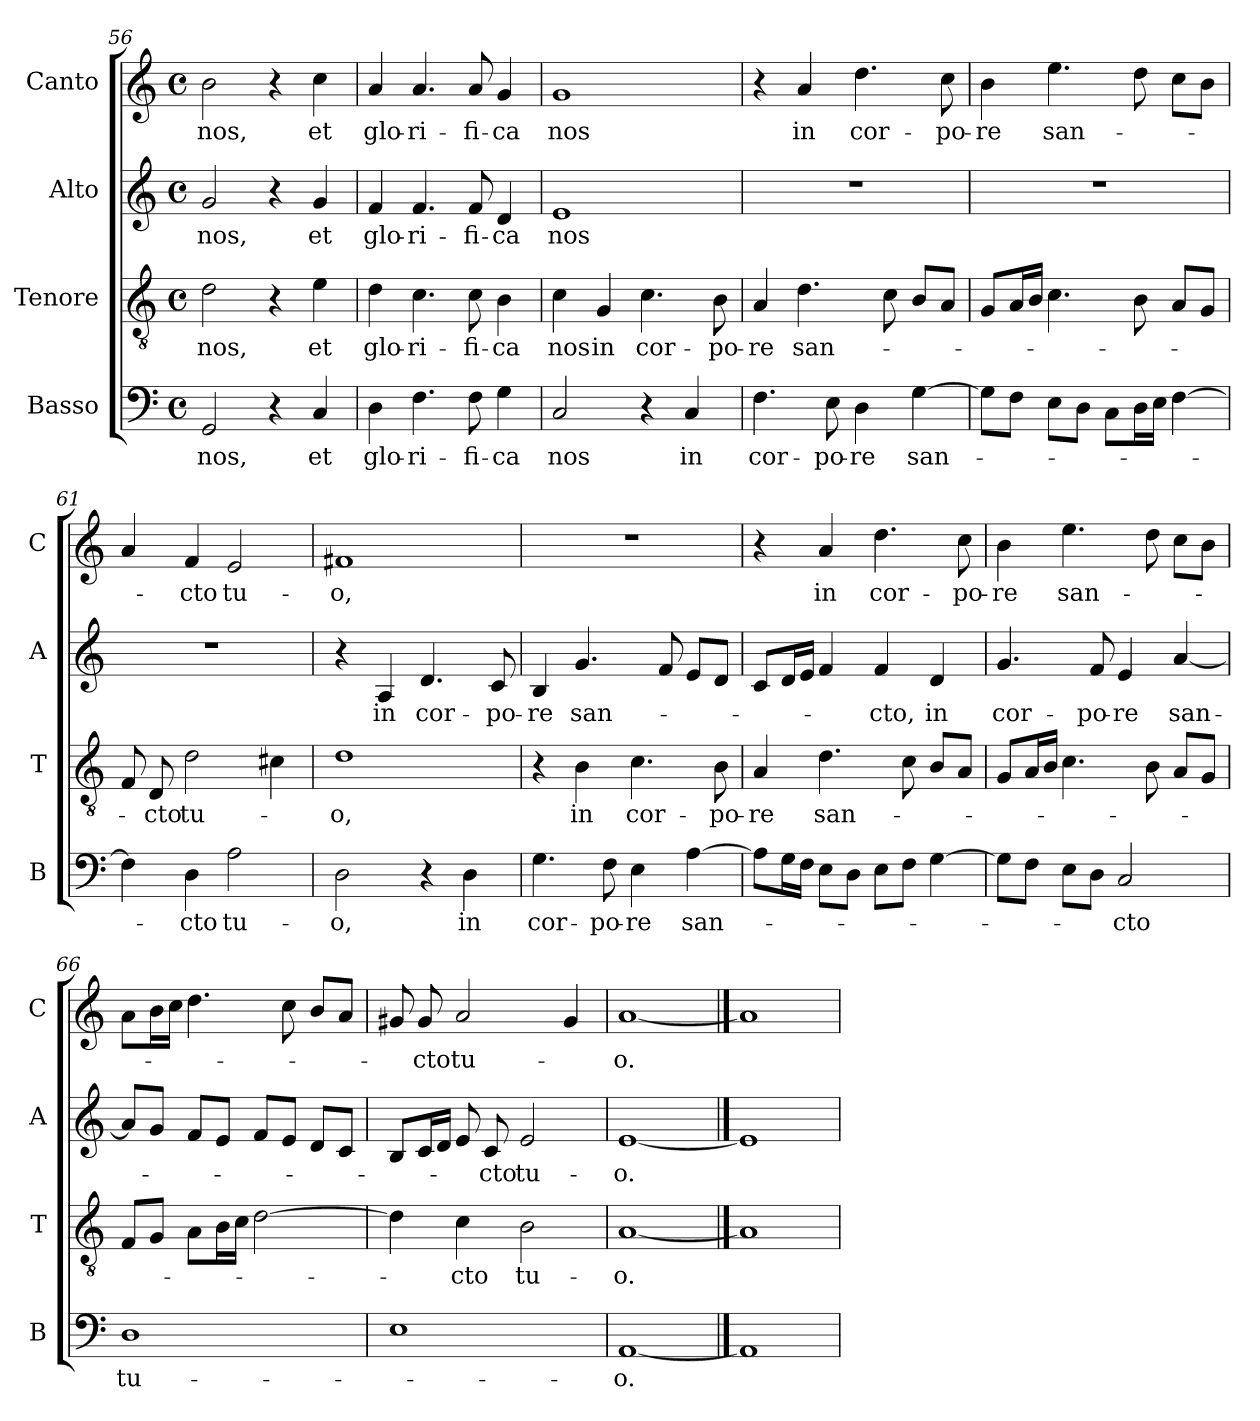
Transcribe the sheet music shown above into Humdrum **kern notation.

**kern	**text	**kern	**text	**kern	**text	**kern	**text
*part4	*part4	*part3	*part3	*part2	*part2	*part1	*part1
*staff4	*staff4	*staff3	*staff3	*staff2	*staff2	*staff1	*staff1
*I"Basso	*	*I"Tenore	*	*I"Alto	*	*I"Canto	*
*I'B	*	*I'T	*	*I'A	*	*I'C	*
*clefF4	*	*clefGv2	*	*clefG2	*	*clefG2	*
*k[]	*	*k[]	*	*k[]	*	*k[]	*
*C:	*	*C:	*	*C:	*	*C:	*
*M4/4	*	*M4/4	*	*M4/4	*	*M4/4	*
*met(c)	*	*met(c)	*	*met(c)	*	*met(c)	*
=56	=56	=56	=56	=56	=56	=56	=56
!	!LO:LY:b	!	!LO:LY:b	!	!LO:LY:b	!	!LO:LY:b
2GG/	nos,	2d\	nos,	2g/	nos,	2b\	nos,
4r	.	4r	.	4r	.	4r	.
!	!LO:LY:b	!	!LO:LY:b	!	!LO:LY:b	!	!LO:LY:b
4C/	et	4e\	et	4g/	et	4cc\	et
=57	=57	=57	=57	=57	=57	=57	=57
!	!LO:LY:b	!	!LO:LY:b	!	!LO:LY:b	!	!LO:LY:b
4D\	glo-	4d\	glo-	4f/	glo-	4a/	glo-
!	!LO:LY:b	!	!LO:LY:b	!	!LO:LY:b	!	!LO:LY:b
4.F\	-ri-	4.c\	-ri-	4.f/	-ri-	4.a/	-ri-
!	!LO:LY:b	!	!LO:LY:b	!	!LO:LY:b	!	!LO:LY:b
8F\	-fi-	8c\	-fi-	8f/	-fi-	8a/	-fi-
!	!LO:LY:b	!	!LO:LY:b	!	!LO:LY:b	!	!LO:LY:b
4G\	-ca	4B\	-ca	4d/	-ca	4g/	-ca
!!LO:LB:g=z
=58	=58	=58	=58	=58	=58	=58	=58
!	!LO:LY:b	!	!LO:LY:b	!	!LO:LY:b	!	!LO:LY:b
2C/	nos	4c\	nos	1e	nos	1g	nos
!	!	!	!LO:LY:b	!	!	!	!
.	.	4G/	in	.	.	.	.
!	!	!	!LO:LY:b	!	!	!	!
4r	.	4.c\	cor-	.	.	.	.
!	!LO:LY:b	!	!	!	!	!	!
4C/	in	.	.	.	.	.	.
!	!	!	!LO:LY:b	!	!	!	!
.	.	8B\	-po-	.	.	.	.
=59	=59	=59	=59	=59	=59	=59	=59
!	!LO:LY:b	!	!LO:LY:b	!	!	!	!
4.F\	cor-	4A/	-re	1r	.	4r	.
!	!	!	!LO:LY:b	!	!	!	!LO:LY:b
.	.	4.d\	san-	.	.	4a/	in
!	!LO:LY:b	!	!	!	!	!	!
8E\	-po-	.	.	.	.	.	.
!	!LO:LY:b	!	!	!	!	!	!LO:LY:b
4D\	-re	.	.	.	.	4.dd\	cor-
.	.	8c\	.	.	.	.	.
!	!LO:LY:b	!	!	!	!	!	!
[4G\	san-	8B/L	.	.	.	.	.
!	!	!	!	!	!	!	!LO:LY:b
.	.	8A/J	.	.	.	8cc\	-po-
=60	=60	=60	=60	=60	=60	=60	=60
!	!	!	!	!	!	!	!LO:LY:b
8G\L]	.	8G/L	.	1r	.	4b\	-re
8F\J	.	16A/L	.	.	.	.	.
.	.	16B/JJ	.	.	.	.	.
!	!	!	!	!	!	!	!LO:LY:b
8E\L	.	4.c\	.	.	.	4.ee\	san-
8D\J	.	.	.	.	.	.	.
8C\L	.	.	.	.	.	.	.
16D\L	.	8B\	.	.	.	8dd\	.
16E\JJ	.	.	.	.	.	.	.
[4F\	.	8A/L	.	.	.	8cc\L	.
.	.	8G/J	.	.	.	8b\J	.
=61	=61	=61	=61	=61	=61	=61	=61
4F\]	.	8F/	.	1r	.	4a/	.
!	!	!	!LO:LY:b	!	!	!	!
.	.	8D/	-cto	.	.	.	.
!	!LO:LY:b	!	!LO:LY:b	!	!	!	!LO:LY:b
4D\	-cto	2d\	tu-	.	.	4f/	-cto
!	!LO:LY:b	!	!	!	!	!	!LO:LY:b
2A\	tu-	.	.	.	.	2e/	tu-
.	.	4c#X\	.	.	.	.	.
=62	=62	=62	=62	=62	=62	=62	=62
!	!LO:LY:b	!	!LO:LY:b	!	!	!	!LO:LY:b
2D\	-o,	1d	-o,	4r	.	1f#X	-o,
!	!	!	!	!	!LO:LY:b	!	!
.	.	.	.	4A/	in	.	.
!	!	!	!	!	!LO:LY:b	!	!
4r	.	.	.	4.d/	cor-	.	.
!	!LO:LY:b	!	!	!	!	!	!
4D\	in	.	.	.	.	.	.
!	!	!	!	!	!LO:LY:b	!	!
.	.	.	.	8c/	-po-	.	.
=63	=63	=63	=63	=63	=63	=63	=63
!	!LO:LY:b	!	!	!	!LO:LY:b	!	!
4.G\	cor-	4r	.	4B/	-re	1r	.
!	!	!	!LO:LY:b	!	!LO:LY:b	!	!
.	.	4B\	in	4.g/	san-	.	.
!	!LO:LY:b	!	!	!	!	!	!
8F\	-po-	.	.	.	.	.	.
!	!LO:LY:b	!	!LO:LY:b	!	!	!	!
4E\	-re	4.c\	cor-	.	.	.	.
.	.	.	.	8f/	.	.	.
!	!LO:LY:b	!	!	!	!	!	!
[4A\	san-	.	.	8e/L	.	.	.
!	!	!	!LO:LY:b	!	!	!	!
.	.	8B\	-po-	8d/J	.	.	.
!!LO:LB:g=z
=64	=64	=64	=64	=64	=64	=64	=64
!	!	!	!LO:LY:b	!	!	!	!
8A\L]	.	4A/	-re	8c/L	.	4r	.
16G\L	.	.	.	16d/L	.	.	.
16F\JJ	.	.	.	16e/JJ	.	.	.
!	!	!	!LO:LY:b	!	!	!	!LO:LY:b
8E\L	.	4.d\	san-	4f/	.	4a/	in
8D\J	.	.	.	.	.	.	.
!	!	!	!	!	!LO:LY:b	!	!LO:LY:b
8E\L	.	.	.	4f/	-cto,	4.dd\	cor-
8F\J	.	8c\	.	.	.	.	.
!	!	!	!	!	!LO:LY:b	!	!
[4G\	.	8B/L	.	4d/	in	.	.
!	!	!	!	!	!	!	!LO:LY:b
.	.	8A/J	.	.	.	8cc\	-po-
=65	=65	=65	=65	=65	=65	=65	=65
!	!	!	!	!	!LO:LY:b	!	!LO:LY:b
8G\L]	.	8G/L	.	4.g/	cor-	4b\	-re
8F\J	.	16A/L	.	.	.	.	.
.	.	16B/JJ	.	.	.	.	.
!	!	!	!	!	!	!	!LO:LY:b
8E\L	.	4.c\	.	.	.	4.ee\	san-
!	!	!	!	!	!LO:LY:b	!	!
8D\J	.	.	.	8f/	-po-	.	.
!	!LO:LY:b	!	!	!	!LO:LY:b	!	!
2C/	-cto	.	.	4e/	-re	.	.
.	.	8B\	.	.	.	8dd\	.
!	!	!	!	!	!LO:LY:b	!	!
.	.	8A/L	.	[4a/	san-	8cc\L	.
.	.	8G/J	.	.	.	8b\J	.
=66	=66	=66	=66	=66	=66	=66	=66
!	!LO:LY:b	!	!	!	!	!	!
1D	tu-	8F/L	.	8a/L]	.	8a\L	.
.	.	8G/J	.	8g/J	.	16b\L	.
.	.	.	.	.	.	16cc\JJ	.
.	.	8A\L	.	8f/L	.	4.dd\	.
.	.	16B\L	.	8e/J	.	.	.
.	.	16c\JJ	.	.	.	.	.
.	.	[2d\	.	8f/L	.	.	.
.	.	.	.	8e/J	.	8cc\	.
.	.	.	.	8d/L	.	8b/L	.
.	.	.	.	8c/J	.	8a/J	.
=67	=67	=67	=67	=67	=67	=67	=67
1E	.	4d\]	.	8B/L	.	8g#X/	.
!	!	!	!	!	!	!	!LO:LY:b
.	.	.	.	16c/L	.	8g#/	-cto
.	.	.	.	16d/JJ	.	.	.
!	!	!	!LO:LY:b	!	!	!	!LO:LY:b
.	.	4c\	-cto	8e/	.	2a/	tu-
!	!	!	!	!	!LO:LY:b	!	!
.	.	.	.	8c/	-cto	.	.
!	!	!	!LO:LY:b	!	!LO:LY:b	!	!
.	.	2B\	tu-	2e/	tu-	.	.
.	.	.	.	.	.	4g#/	.
=68	=68	=68	=68	=68	=68	=68	=68
!	!LO:LY:b	!	!LO:LY:b	!	!LO:LY:b	!	!LO:LY:b
[1AA	-o.	[1A	-o.	[1e	-o.	[1a	-o.
==69	==69	==69	==69	==69	==69	==69	==69
1AA]	.	1A]	.	1e]	.	1a]	.
=	=	=	=	=	=	=	=
*-	*-	*-	*-	*-	*-	*-	*-
